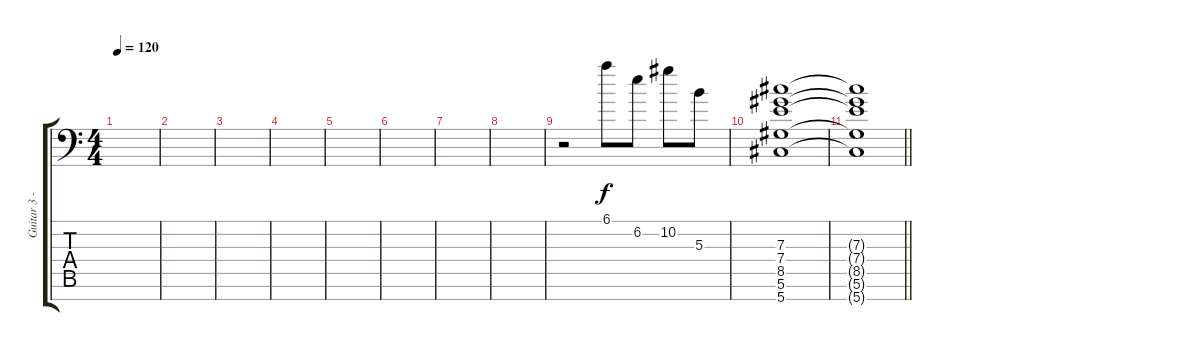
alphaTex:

\track ("Guitar 3 - Middle" "Guitar 3 -") {instrument electricguitarjazz}
\staff {score tabs}
\tuning (Eb4 Bb3 Gb3 Db3 Ab2 Eb2 Ab1) {hide}
\ts (4 4)
\tempo 120
\clef f4
\ks c
|
|
|
|
|
|
|
|
r.2{volume 10 instrument distortionguitar} 6.1.8 6.2.8 10.2.8 5.3.8 |
(7.3 7.4 8.5 5.6 5.7).1 |
\barLineRight lightlight
(7.3{t} 7.4{t} 8.5{t} 5.6{t} 5.7{t}).1
